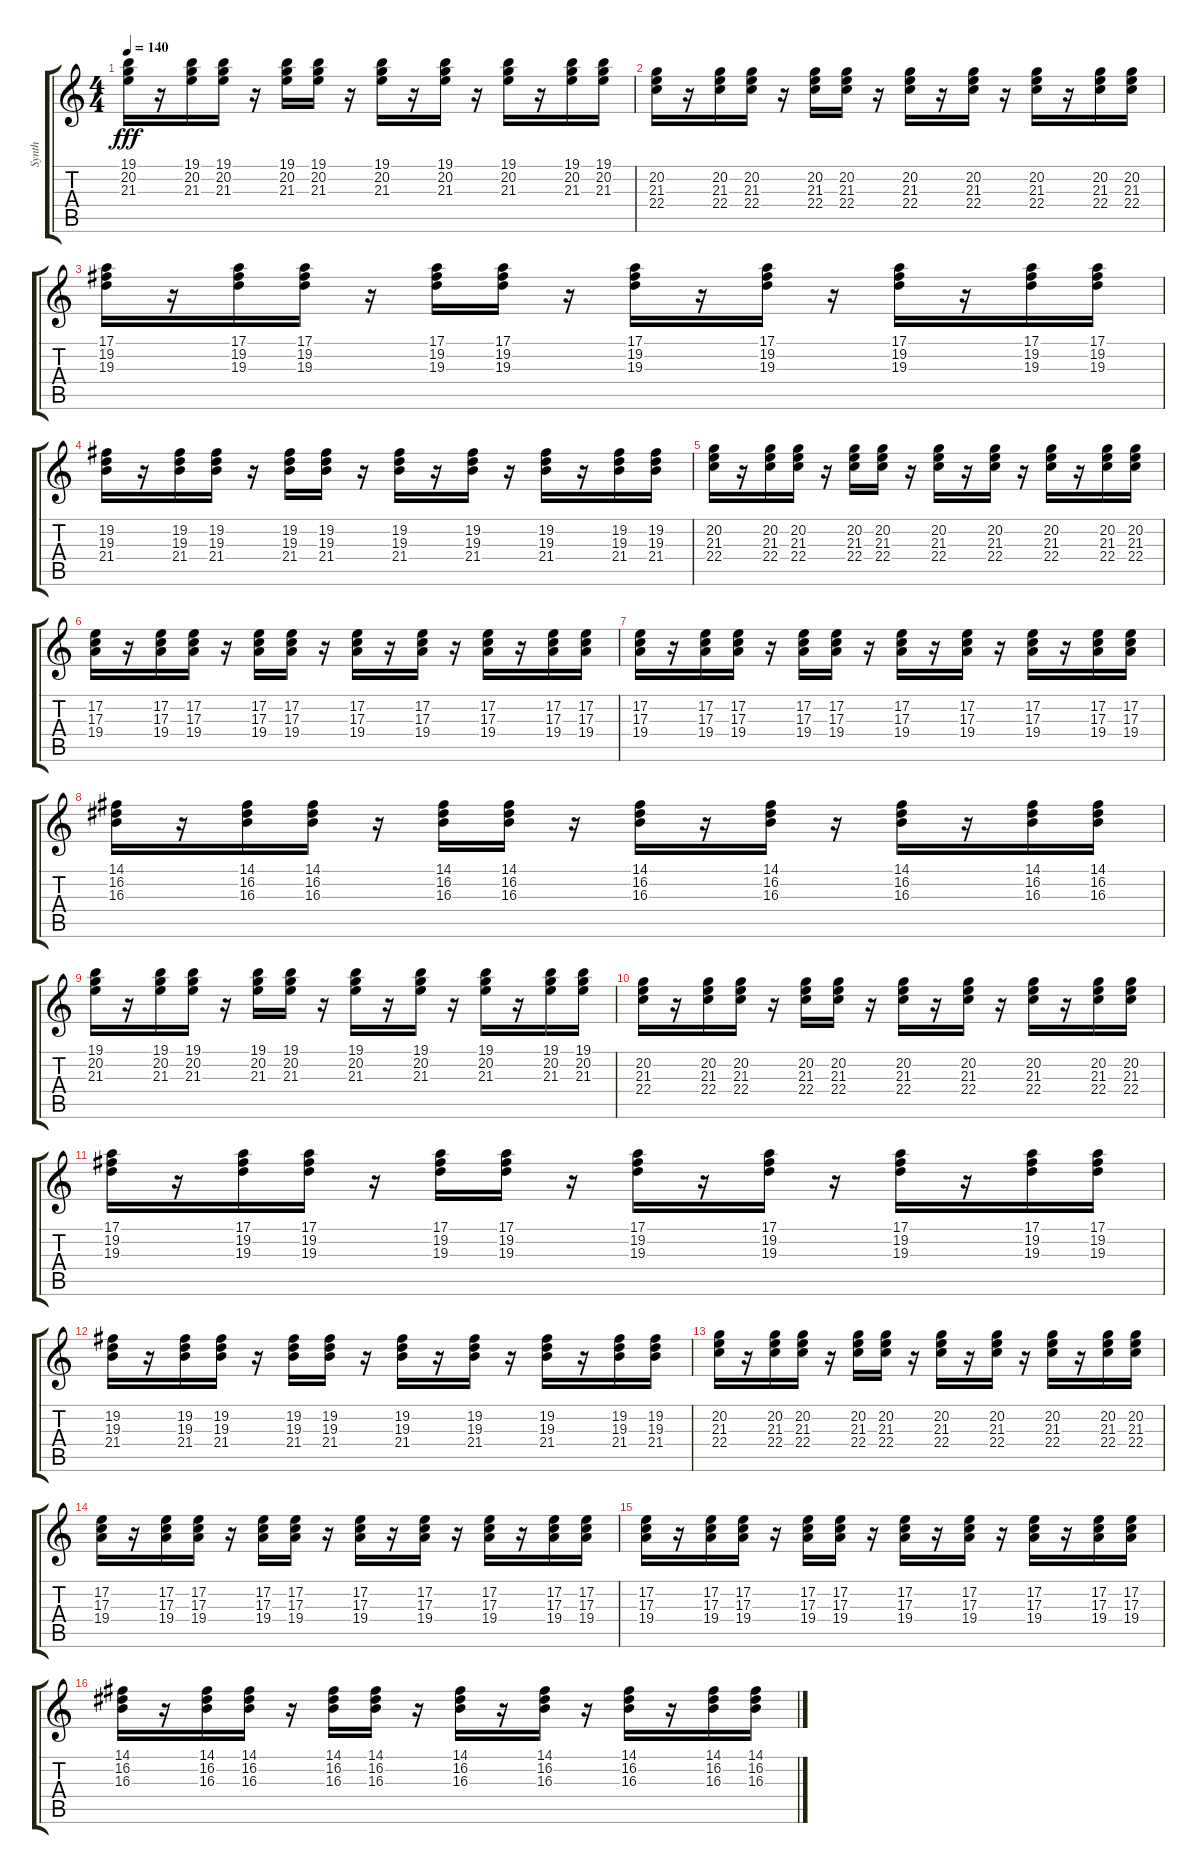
\track ("Synth" "Synth") {instrument lead5charang}
\staff {score tabs}
\tuning (E4 B3 G3 D3 A2 E2) {hide}
\ts (4 4)
\tempo 140
\clef g2
\ks c
(19.1 20.2 21.3).16{dy fff} r.16 (19.1 20.2 21.3).16 (19.1 20.2 21.3).16 r.16 (19.1 20.2 21.3).16 (19.1 20.2 21.3).16 r.16 (19.1 20.2 21.3).16 r.16 (19.1 20.2 21.3).16 r.16 (19.1 20.2 21.3).16 r.16 (19.1 20.2 21.3).16 (19.1 20.2 21.3).16 |
(20.2 21.3 22.4).16 r.16 (20.2 21.3 22.4).16 (20.2 21.3 22.4).16 r.16 (20.2 21.3 22.4).16 (20.2 21.3 22.4).16 r.16 (20.2 21.3 22.4).16 r.16 (20.2 21.3 22.4).16 r.16 (20.2 21.3 22.4).16 r.16 (20.2 21.3 22.4).16 (20.2 21.3 22.4).16 |
(17.1 19.2 19.3).16 r.16 (17.1 19.2 19.3).16 (17.1 19.2 19.3).16 r.16 (17.1 19.2 19.3).16 (17.1 19.2 19.3).16 r.16 (17.1 19.2 19.3).16 r.16 (17.1 19.2 19.3).16 r.16 (17.1 19.2 19.3).16 r.16 (17.1 19.2 19.3).16 (17.1 19.2 19.3).16 |
(19.2 19.3 21.4).16 r.16 (19.2 19.3 21.4).16 (19.2 19.3 21.4).16 r.16 (19.2 19.3 21.4).16 (19.2 19.3 21.4).16 r.16 (19.2 19.3 21.4).16 r.16 (19.2 19.3 21.4).16 r.16 (19.2 19.3 21.4).16 r.16 (19.2 19.3 21.4).16 (19.2 19.3 21.4).16 |
(20.2 21.3 22.4).16 r.16 (20.2 21.3 22.4).16 (20.2 21.3 22.4).16 r.16 (20.2 21.3 22.4).16 (20.2 21.3 22.4).16 r.16 (20.2 21.3 22.4).16 r.16 (20.2 21.3 22.4).16 r.16 (20.2 21.3 22.4).16 r.16 (20.2 21.3 22.4).16 (20.2 21.3 22.4).16 |
(17.2 17.3 19.4).16 r.16 (17.2 17.3 19.4).16 (17.2 17.3 19.4).16 r.16 (17.2 17.3 19.4).16 (17.2 17.3 19.4).16 r.16 (17.2 17.3 19.4).16 r.16 (17.2 17.3 19.4).16 r.16 (17.2 17.3 19.4).16 r.16 (17.2 17.3 19.4).16 (17.2 17.3 19.4).16 |
(17.2 17.3 19.4).16 r.16 (17.2 17.3 19.4).16 (17.2 17.3 19.4).16 r.16 (17.2 17.3 19.4).16 (17.2 17.3 19.4).16 r.16 (17.2 17.3 19.4).16 r.16 (17.2 17.3 19.4).16 r.16 (17.2 17.3 19.4).16 r.16 (17.2 17.3 19.4).16 (17.2 17.3 19.4).16 |
(14.1 16.2 16.3).16 r.16 (14.1 16.2 16.3).16 (14.1 16.2 16.3).16 r.16 (14.1 16.2 16.3).16 (14.1 16.2 16.3).16 r.16 (14.1 16.2 16.3).16 r.16 (14.1 16.2 16.3).16 r.16 (14.1 16.2 16.3).16 r.16 (14.1 16.2 16.3).16 (14.1 16.2 16.3).16 |
(19.1 20.2 21.3).16 r.16 (19.1 20.2 21.3).16 (19.1 20.2 21.3).16 r.16 (19.1 20.2 21.3).16 (19.1 20.2 21.3).16 r.16 (19.1 20.2 21.3).16 r.16 (19.1 20.2 21.3).16 r.16 (19.1 20.2 21.3).16 r.16 (19.1 20.2 21.3).16 (19.1 20.2 21.3).16 |
(20.2 21.3 22.4).16 r.16 (20.2 21.3 22.4).16 (20.2 21.3 22.4).16 r.16 (20.2 21.3 22.4).16 (20.2 21.3 22.4).16 r.16 (20.2 21.3 22.4).16 r.16 (20.2 21.3 22.4).16 r.16 (20.2 21.3 22.4).16 r.16 (20.2 21.3 22.4).16 (20.2 21.3 22.4).16 |
(17.1 19.2 19.3).16 r.16 (17.1 19.2 19.3).16 (17.1 19.2 19.3).16 r.16 (17.1 19.2 19.3).16 (17.1 19.2 19.3).16 r.16 (17.1 19.2 19.3).16 r.16 (17.1 19.2 19.3).16 r.16 (17.1 19.2 19.3).16 r.16 (17.1 19.2 19.3).16 (17.1 19.2 19.3).16 |
(19.2 19.3 21.4).16 r.16 (19.2 19.3 21.4).16 (19.2 19.3 21.4).16 r.16 (19.2 19.3 21.4).16 (19.2 19.3 21.4).16 r.16 (19.2 19.3 21.4).16 r.16 (19.2 19.3 21.4).16 r.16 (19.2 19.3 21.4).16 r.16 (19.2 19.3 21.4).16 (19.2 19.3 21.4).16 |
(20.2 21.3 22.4).16 r.16 (20.2 21.3 22.4).16 (20.2 21.3 22.4).16 r.16 (20.2 21.3 22.4).16 (20.2 21.3 22.4).16 r.16 (20.2 21.3 22.4).16 r.16 (20.2 21.3 22.4).16 r.16 (20.2 21.3 22.4).16 r.16 (20.2 21.3 22.4).16 (20.2 21.3 22.4).16 |
(17.2 17.3 19.4).16 r.16 (17.2 17.3 19.4).16 (17.2 17.3 19.4).16 r.16 (17.2 17.3 19.4).16 (17.2 17.3 19.4).16 r.16 (17.2 17.3 19.4).16 r.16 (17.2 17.3 19.4).16 r.16 (17.2 17.3 19.4).16 r.16 (17.2 17.3 19.4).16 (17.2 17.3 19.4).16 |
(17.2 17.3 19.4).16 r.16 (17.2 17.3 19.4).16 (17.2 17.3 19.4).16 r.16 (17.2 17.3 19.4).16 (17.2 17.3 19.4).16 r.16 (17.2 17.3 19.4).16 r.16 (17.2 17.3 19.4).16 r.16 (17.2 17.3 19.4).16 r.16 (17.2 17.3 19.4).16 (17.2 17.3 19.4).16 |
(14.1 16.2 16.3).16 r.16 (14.1 16.2 16.3).16 (14.1 16.2 16.3).16 r.16 (14.1 16.2 16.3).16 (14.1 16.2 16.3).16 r.16 (14.1 16.2 16.3).16 r.16 (14.1 16.2 16.3).16 r.16 (14.1 16.2 16.3).16 r.16 (14.1 16.2 16.3).16 (14.1 16.2 16.3).16
